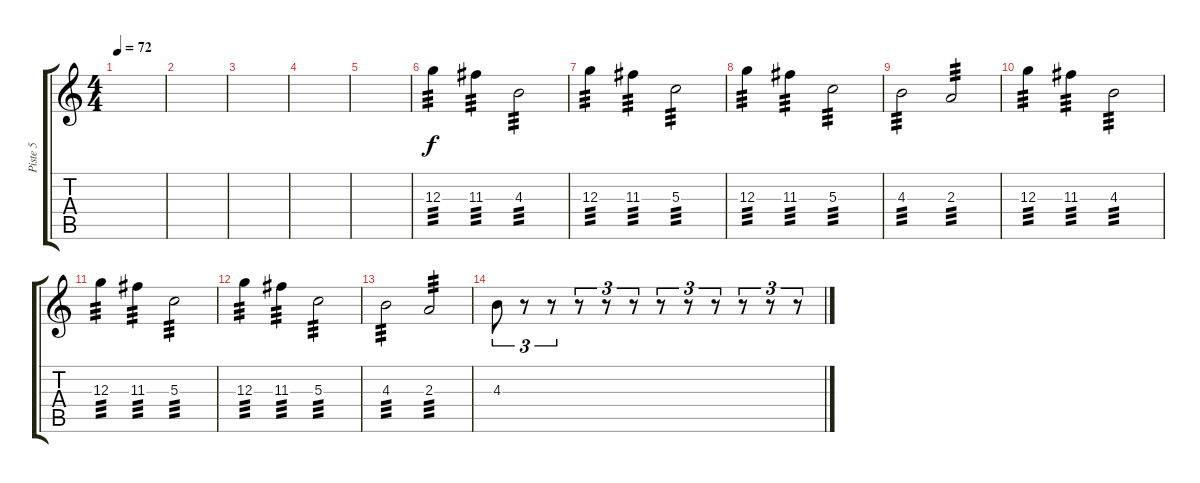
\track ("Piste 5" "Piste 5") {instrument overdrivenguitar}
\staff {score tabs}
\tuning (E4 B3 G3 D3 A2 E2) {hide}
\ts (4 4)
\tempo 72
\clef g2
\ks c
|
|
|
|
|
12.3.4{tp 3} 11.3.4{tp 3} 4.3.2{tp 3} |
12.3.4{tp 3} 11.3.4{tp 3} 5.3.2{tp 3} |
12.3.4{tp 3} 11.3.4{tp 3} 5.3.2{tp 3} |
4.3.2{tp 3} 2.3.2{tp 3} |
12.3.4{tp 3} 11.3.4{tp 3} 4.3.2{tp 3} |
12.3.4{tp 3} 11.3.4{tp 3} 5.3.2{tp 3} |
12.3.4{tp 3} 11.3.4{tp 3} 5.3.2{tp 3} |
4.3.2{tp 3} 2.3.2{tp 3} |
4.3.8{tu (3 2)} r.8{tu (3 2)} r.8{tu (3 2)} r.8{tu (3 2)} r.8{tu (3 2)} r.8{tu (3 2)} r.8{tu (3 2)} r.8{tu (3 2)} r.8{tu (3 2)} r.8{tu (3 2)} r.8{tu (3 2)} r.8{tu (3 2)}
